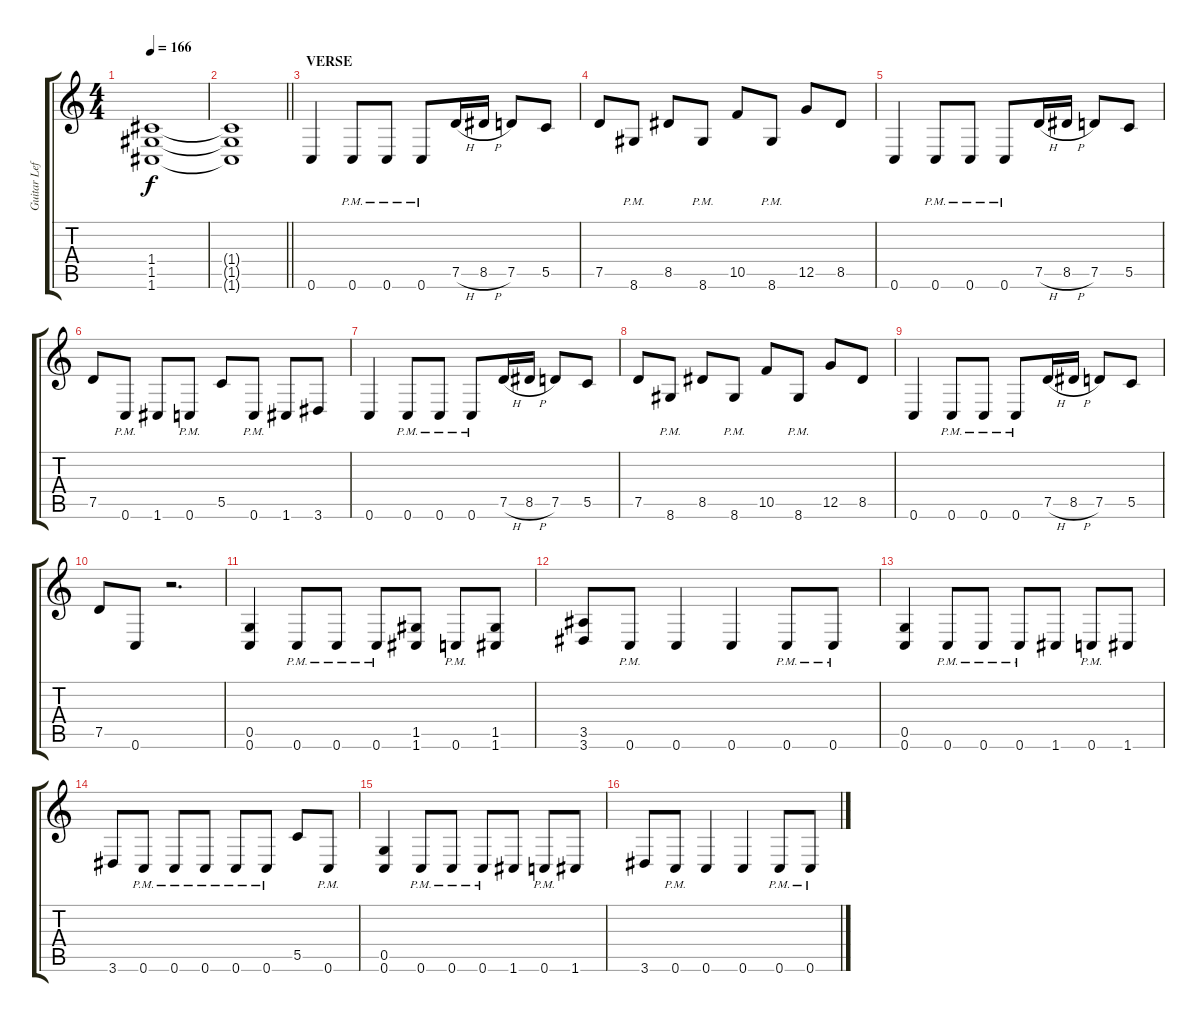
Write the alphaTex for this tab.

\track ("Guitar Left" "Guitar Lef") {instrument distortionguitar}
\staff {score tabs}
\tuning (D4 A3 F3 C3 G2 C2) {hide}
\ts (4 4)
\tempo 166
\clef g2
\ks c
(1.4 1.5 1.6).1{dy f} |
\barLineRight lightlight
(1.4{t} 1.5{t} 1.6{t}).1 |
\section ("" "VERSE")
0.6.4 0.6{pm}.8 0.6{pm}.8 0.6{pm}.8 7.5{h}.16 8.5{h}.16 7.5.8 5.5.8 |
7.5.8 8.6{pm}.8 8.5.8 8.6{pm}.8 10.5.8 8.6{pm}.8 12.5.8 8.5.8 |
0.6.4 0.6{pm}.8 0.6{pm}.8 0.6{pm}.8 7.5{h}.16 8.5{h}.16 7.5.8 5.5.8 |
7.5.8 0.6{pm}.8 1.6.8 0.6{pm}.8 5.5.8 0.6{pm}.8 1.6.8 3.6.8 |
0.6.4 0.6{pm}.8 0.6{pm}.8 0.6{pm}.8 7.5{h}.16 8.5{h}.16 7.5.8 5.5.8 |
7.5.8 8.6{pm}.8 8.5.8 8.6{pm}.8 10.5.8 8.6{pm}.8 12.5.8 8.5.8 |
0.6.4 0.6{pm}.8 0.6{pm}.8 0.6{pm}.8 7.5{h}.16 8.5{h}.16 7.5.8 5.5.8 |
7.5.8 0.6.8 r.2{d} |
(0.5 0.6).4 0.6{pm}.8 0.6{pm}.8 0.6{pm}.8 (1.5 1.6).8 0.6{pm}.8 (1.5 1.6).8 |
(3.5 3.6).8 0.6{pm}.8 0.6.4 0.6.4 0.6{pm}.8 0.6{pm}.8 |
(0.5 0.6).4 0.6{pm}.8 0.6{pm}.8 0.6{pm}.8 1.6.8 0.6{pm}.8 1.6.8 |
3.6.8 0.6{pm}.8 0.6{pm}.8 0.6{pm}.8 0.6{pm}.8 0.6{pm}.8 5.5.8 0.6{pm}.8 |
(0.5 0.6).4 0.6{pm}.8 0.6{pm}.8 0.6{pm}.8 1.6.8 0.6{pm}.8 1.6.8 |
3.6.8 0.6{pm}.8 0.6.4 0.6.4 0.6{pm}.8 0.6{pm}.8
